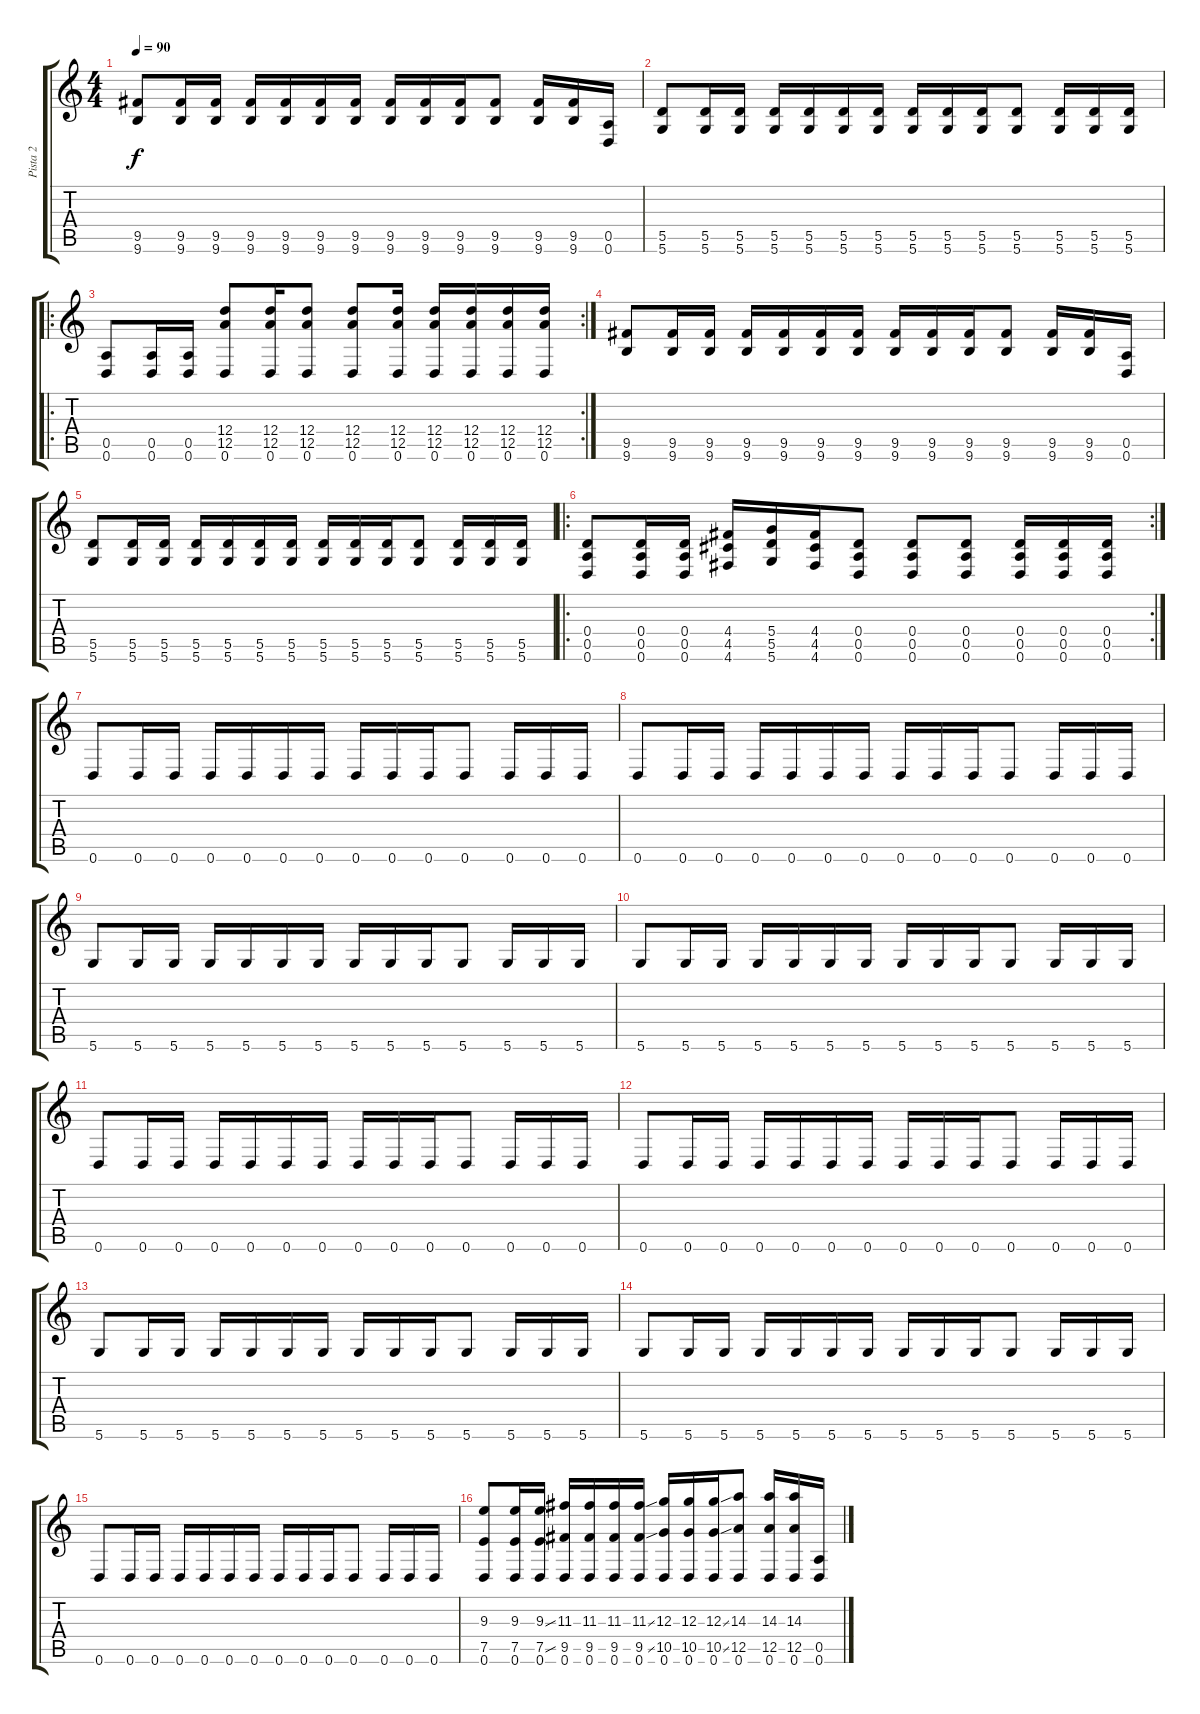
\track ("Pista 2" "Pista 2") {instrument overdrivenguitar}
\staff {score tabs}
\tuning (E4 B3 G3 D3 A2 D2) {hide}
\ts (4 4)
\tempo 90
\clef g2
\ks c
(9.5 9.6).8{dy f} (9.5 9.6).16 (9.5 9.6).16 (9.5 9.6).16 (9.5 9.6).16 (9.5 9.6).16 (9.5 9.6).16 (9.5 9.6).16 (9.5 9.6).16 (9.5 9.6).16 (9.5 9.6).8 (9.5 9.6).16 (9.5 9.6).16 (0.5 0.6).16 |
(5.5 5.6).8 (5.5 5.6).16 (5.5 5.6).16 (5.5 5.6).16 (5.5 5.6).16 (5.5 5.6).16 (5.5 5.6).16 (5.5 5.6).16 (5.5 5.6).16 (5.5 5.6).16 (5.5 5.6).8 (5.5 5.6).16 (5.5 5.6).16 (5.5 5.6).16 |
\ro
\rc 2
(0.5 0.6).8 (0.5 0.6).16 (0.5 0.6).16 (12.4 12.5 0.6).8 (12.4 12.5 0.6).16 (12.4 12.5 0.6).8 (12.4 12.5 0.6).8 (12.4 12.5 0.6).16 (12.4 12.5 0.6).16 (12.4 12.5 0.6).16 (12.4 12.5 0.6).16 (12.4 12.5 0.6).16 |
(9.5 9.6).8 (9.5 9.6).16 (9.5 9.6).16 (9.5 9.6).16 (9.5 9.6).16 (9.5 9.6).16 (9.5 9.6).16 (9.5 9.6).16 (9.5 9.6).16 (9.5 9.6).16 (9.5 9.6).8 (9.5 9.6).16 (9.5 9.6).16 (0.5 0.6).16 |
(5.5 5.6).8 (5.5 5.6).16 (5.5 5.6).16 (5.5 5.6).16 (5.5 5.6).16 (5.5 5.6).16 (5.5 5.6).16 (5.5 5.6).16 (5.5 5.6).16 (5.5 5.6).16 (5.5 5.6).8 (5.5 5.6).16 (5.5 5.6).16 (5.5 5.6).16 |
\ro
\rc 2
(0.4 0.5 0.6).8 (0.4 0.5 0.6).16 (0.4 0.5 0.6).16 (4.4 4.5 4.6).16 (5.4 5.5 5.6).16 (4.4 4.5 4.6).16 (0.4 0.5 0.6).8 (0.4 0.5 0.6).8 (0.4 0.5 0.6).8 (0.4 0.5 0.6).16 (0.4 0.5 0.6).16 (0.4 0.5 0.6).16 |
0.6.8 0.6.16 0.6.16 0.6.16 0.6.16 0.6.16 0.6.16 0.6.16 0.6.16 0.6.16 0.6.8 0.6.16 0.6.16 0.6.16 |
0.6.8 0.6.16 0.6.16 0.6.16 0.6.16 0.6.16 0.6.16 0.6.16 0.6.16 0.6.16 0.6.8 0.6.16 0.6.16 0.6.16 |
5.6.8 5.6.16 5.6.16 5.6.16 5.6.16 5.6.16 5.6.16 5.6.16 5.6.16 5.6.16 5.6.8 5.6.16 5.6.16 5.6.16 |
5.6.8 5.6.16 5.6.16 5.6.16 5.6.16 5.6.16 5.6.16 5.6.16 5.6.16 5.6.16 5.6.8 5.6.16 5.6.16 5.6.16 |
0.6.8 0.6.16 0.6.16 0.6.16 0.6.16 0.6.16 0.6.16 0.6.16 0.6.16 0.6.16 0.6.8 0.6.16 0.6.16 0.6.16 |
0.6.8 0.6.16 0.6.16 0.6.16 0.6.16 0.6.16 0.6.16 0.6.16 0.6.16 0.6.16 0.6.8 0.6.16 0.6.16 0.6.16 |
5.6.8 5.6.16 5.6.16 5.6.16 5.6.16 5.6.16 5.6.16 5.6.16 5.6.16 5.6.16 5.6.8 5.6.16 5.6.16 5.6.16 |
5.6.8 5.6.16 5.6.16 5.6.16 5.6.16 5.6.16 5.6.16 5.6.16 5.6.16 5.6.16 5.6.8 5.6.16 5.6.16 5.6.16 |
0.6.8 0.6.16 0.6.16 0.6.16 0.6.16 0.6.16 0.6.16 0.6.16 0.6.16 0.6.16 0.6.8 0.6.16 0.6.16 0.6.16 |
(9.3 7.5 0.6).8 (9.3 7.5 0.6).16 (9.3{ss} 7.5{ss} 0.6).16 (11.3 9.5 0.6).16 (11.3 9.5 0.6).16 (11.3 9.5 0.6).16 (11.3{ss} 9.5{ss} 0.6).16 (12.3 10.5 0.6).16 (12.3 10.5 0.6).16 (12.3{ss} 10.5{ss} 0.6).16 (14.3 12.5 0.6).8 (14.3 12.5 0.6).16 (14.3 12.5 0.6).16 (0.5 0.6).16
